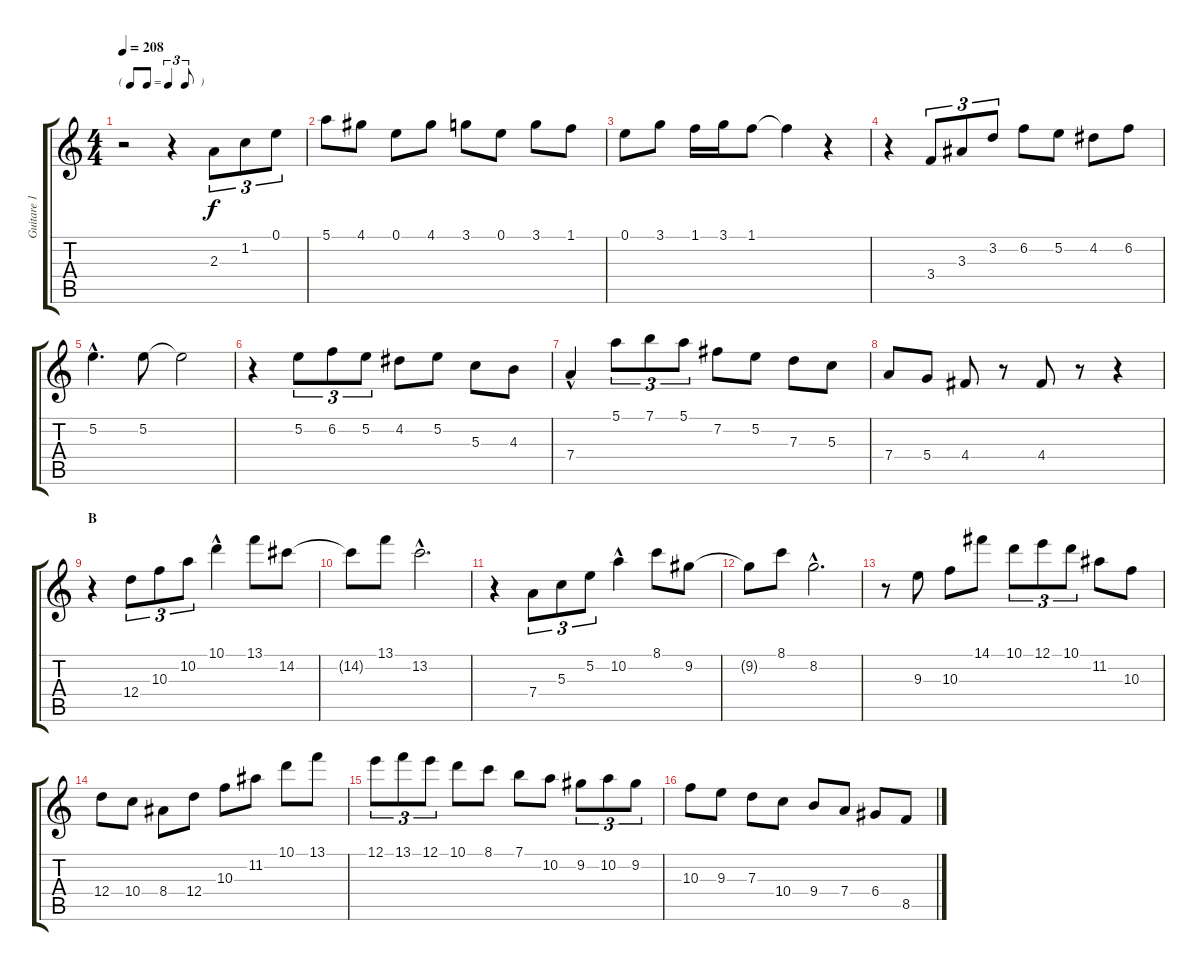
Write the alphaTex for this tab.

\track ("Guitare 1" "Guitare 1") {instrument acousticguitarsteel}
\staff {score tabs}
\tuning (E4 B3 G3 D3 A2 E2) {hide}
\ts (4 4)
\tf triplet8th
\tempo 208
\clef g2
\ks c
r.2{dy f} r.4 2.3.8{tu (3 2)} 1.2.8{tu (3 2)} 0.1.8{tu (3 2)} |
5.1.8 4.1.8 0.1.8 4.1.8 3.1.8 0.1.8 3.1.8 1.1.8 |
0.1.8 3.1.8 1.1.16 3.1.16 1.1.8 1.1{t}.4 r.4 |
r.4 3.4.8{tu (3 2)} 3.3.8{tu (3 2)} 3.2.8{tu (3 2)} 6.2.8 5.2.8 4.2.8 6.2.8 |
5.2{hac}.4{d} 5.2.8 5.2{t}.2 |
r.4 5.2.8{tu (3 2)} 6.2.8{tu (3 2)} 5.2.8{tu (3 2)} 4.2.8 5.2.8 5.3.8 4.3.8 |
7.4{hac}.4 5.1.8{tu (3 2)} 7.1.8{tu (3 2)} 5.1.8{tu (3 2)} 7.2.8 5.2.8 7.3.8 5.3.8 |
7.4.8 5.4.8 4.4.8 r.8 4.4.8 r.8 r.4 |
\section ("" "B")
r.4 12.4.8{tu (3 2)} 10.3.8{tu (3 2)} 10.2.8{tu (3 2)} 10.1{hac}.4 13.1.8 14.2.8 |
14.2{t}.8 13.1.8 13.2{hac}.2{d} |
r.4 7.4.8{tu (3 2)} 5.3.8{tu (3 2)} 5.2.8{tu (3 2)} 10.2{hac}.4 8.1.8 9.2.8 |
9.2{t}.8 8.1.8 8.2{hac}.2{d} |
r.8 9.3.8 10.3.8 14.1.8 10.1.8{tu (3 2)} 12.1.8{tu (3 2)} 10.1.8{tu (3 2)} 11.2.8 10.3.8 |
12.4.8 10.4.8 8.4.8 12.4.8 10.3.8 11.2.8 10.1.8 13.1.8 |
12.1.8{tu (3 2)} 13.1.8{tu (3 2)} 12.1.8{tu (3 2)} 10.1.8 8.1.8 7.1.8 10.2.8 9.2.8{tu (3 2)} 10.2.8{tu (3 2)} 9.2.8{tu (3 2)} |
10.3.8 9.3.8 7.3.8 10.4.8 9.4.8 7.4.8 6.4.8 8.5.8
